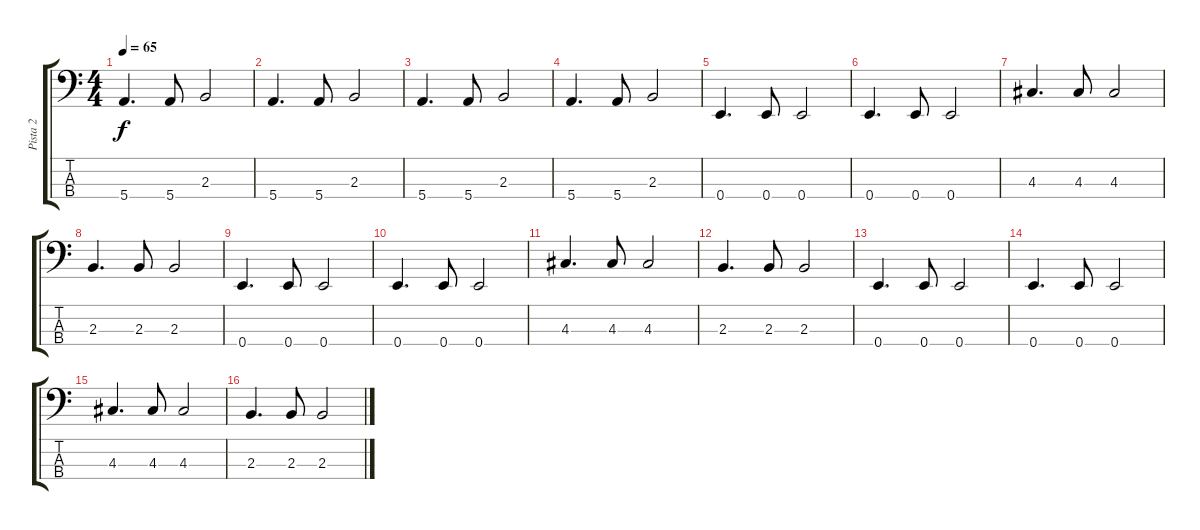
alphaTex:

\track ("Pista 2" "Pista 2") {instrument electricbassfinger}
\staff {score tabs}
\tuning (G2 D2 A1 E1) {hide}
\ts (4 4)
\tempo 65
\clef f4
\ks c
5.4.4{d dy f} 5.4.8 2.3.2 |
5.4.4{d} 5.4.8 2.3.2 |
5.4.4{d} 5.4.8 2.3.2 |
5.4.4{d} 5.4.8 2.3.2 |
0.4.4{d} 0.4.8 0.4.2 |
0.4.4{d} 0.4.8 0.4.2 |
4.3.4{d} 4.3.8 4.3.2 |
2.3.4{d} 2.3.8 2.3.2 |
0.4.4{d} 0.4.8 0.4.2 |
0.4.4{d} 0.4.8 0.4.2 |
4.3.4{d} 4.3.8 4.3.2 |
2.3.4{d} 2.3.8 2.3.2 |
0.4.4{d} 0.4.8 0.4.2 |
0.4.4{d} 0.4.8 0.4.2 |
4.3.4{d} 4.3.8 4.3.2 |
2.3.4{d} 2.3.8 2.3.2
